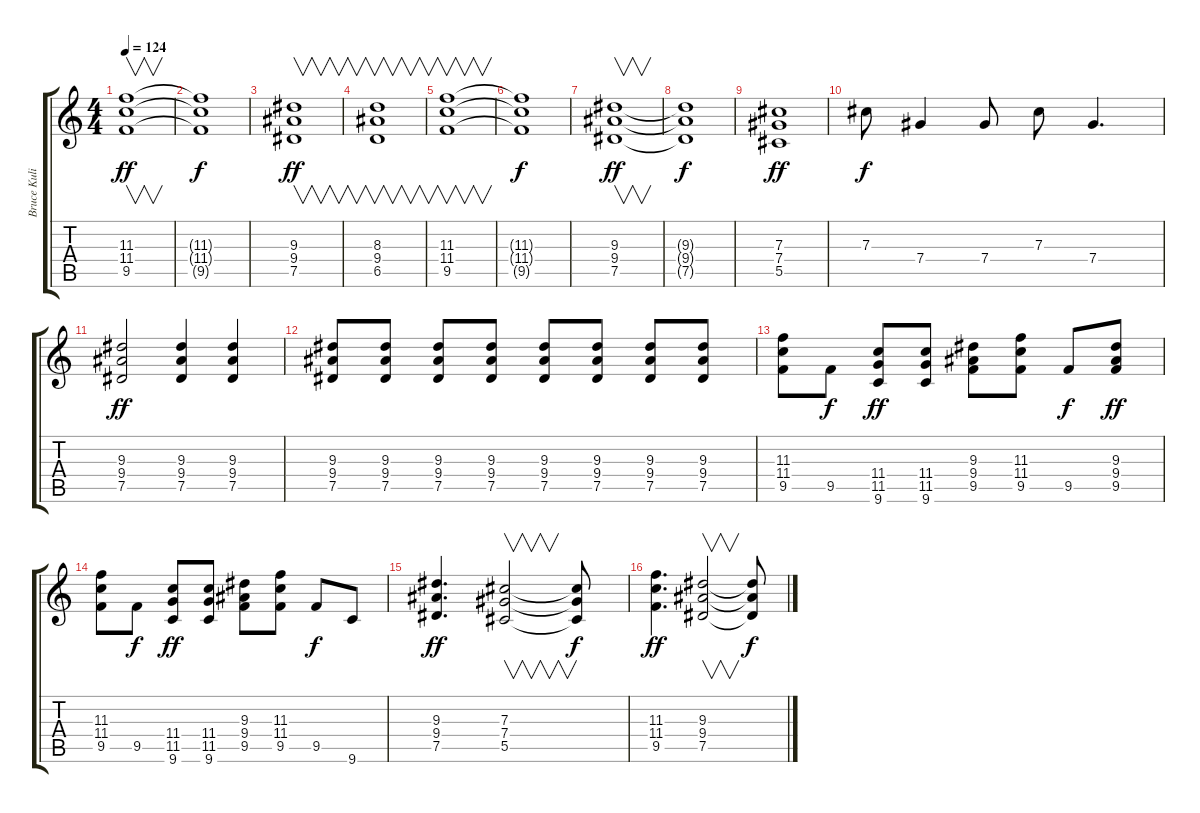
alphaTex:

\track ("Bruce Kulick" "Bruce Kuli") {instrument distortionguitar}
\staff {score tabs}
\tuning (Eb4 Bb3 Gb3 Db3 Ab2 Eb2) {hide}
\ts (4 4)
\tempo 124
\clef g2
\ks c
(11.3 11.4 9.5).1{v dy ff} |
(11.3{t} 11.4{t} 9.5{t}).1{dy f} |
(9.3 9.4 7.5).1{v dy ff} |
(8.3 9.4 6.5).1{v} |
(11.3 11.4 9.5).1{v} |
(11.3{t} 11.4{t} 9.5{t}).1{dy f} |
(9.3 9.4 7.5).1{v dy ff} |
(9.3{t} 9.4{t} 7.5{t}).1{dy f} |
(7.3 7.4 5.5).1{dy ff} |
7.3.8{dy f} 7.4.4 7.4.8 7.3.8 7.4.4{d} |
(9.3 9.4 7.5).2{dy ff} (9.3 9.4 7.5).4 (9.3 9.4 7.5).4 |
(9.3 9.4 7.5).8 (9.3 9.4 7.5).8 (9.3 9.4 7.5).8 (9.3 9.4 7.5).8 (9.3 9.4 7.5).8 (9.3 9.4 7.5).8 (9.3 9.4 7.5).8 (9.3 9.4 7.5).8 |
(11.3 11.4 9.5).8 9.5.8{dy f} (11.4 11.5 9.6).8{dy ff} (11.4 11.5 9.6).8 (9.3 9.4 9.5).8 (11.3 11.4 9.5).8 9.5.8{dy f} (9.3 9.4 9.5).8{dy ff} |
(11.3 11.4 9.5).8 9.5.8{dy f} (11.4 11.5 9.6).8{dy ff} (11.4 11.5 9.6).8 (9.3 9.4 9.5).8 (11.3 11.4 9.5).8 9.5.8{dy f} 9.6.8 |
(9.3 9.4 7.5).4{d dy ff} (7.3 7.4 5.5).2{v} (7.3{t} 7.4{t} 5.5{t}).8{dy f} |
(11.3 11.4 9.5).4{d dy ff} (9.3 9.4 7.5).2{v} (9.3{t} 9.4{t} 7.5{t}).8{dy f}
